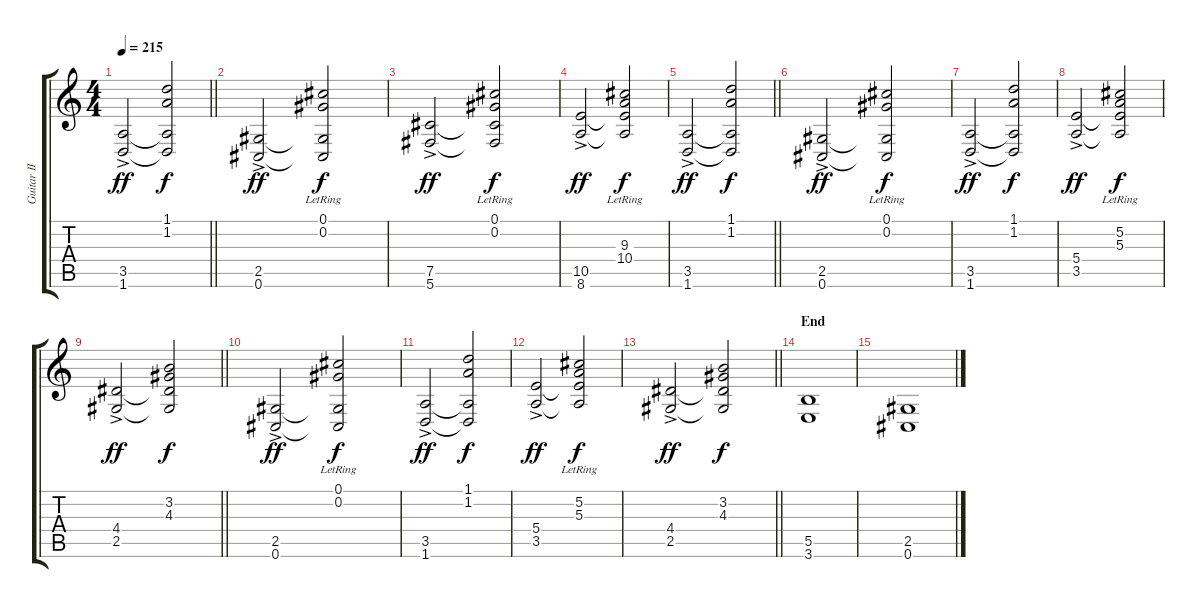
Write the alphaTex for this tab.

\track ("Guitar II" "Guitar II") {instrument distortionguitar}
\staff {score tabs}
\tuning (Db4 Ab3 E3 B2 Gb2 Db2) {hide}
\ts (4 4)
\tempo 215
\clef g2
\barLineRight lightlight
\ks c
(3.5{ac} 1.6{ac}).2{dy ff} (1.1 1.2 3.5{t} 1.6{t}).2{dy f} |
\section ("" "")
(2.5{ac} 0.6{ac}).2{dy ff} (0.1{lr} 0.2{lr} 2.5{t} 0.6{t}).2{dy f} |
(7.5{ac} 5.6{ac}).2{dy ff} (0.1{lr} 0.2{lr} 7.5{t} 5.6{t}).2{dy f} |
(10.5{ac} 8.6{ac}).2{dy ff} (9.3{lr} 10.4{lr} 10.5{t} 8.6{t}).2{dy f} |
\barLineRight lightlight
(3.5{ac} 1.6{ac}).2{dy ff} (1.1 1.2 3.5{t} 1.6{t}).2{dy f} |
\section ("" "")
(2.5{ac} 0.6{ac}).2{dy ff} (0.1{lr} 0.2{lr} 2.5{t} 0.6{t}).2{dy f} |
(3.5{ac} 1.6{ac}).2{dy ff} (1.1 1.2 3.5{t} 1.6{t}).2{dy f} |
(5.4{ac} 3.5{ac}).2{dy ff} (5.2{lr} 5.3{lr} 5.4{t} 3.5{t}).2{dy f} |
\barLineRight lightlight
(4.4{ac} 2.5{ac}).2{dy ff} (3.2 4.3 4.4{t} 2.5{t}).2{dy f} |
\section ("" "")
(2.5{ac} 0.6{ac}).2{dy ff} (0.1{lr} 0.2{lr} 2.5{t} 0.6{t}).2{dy f} |
(3.5{ac} 1.6{ac}).2{dy ff} (1.1 1.2 3.5{t} 1.6{t}).2{dy f} |
(5.4{ac} 3.5{ac}).2{dy ff} (5.2{lr} 5.3{lr} 5.4{t} 3.5{t}).2{dy f} |
\barLineRight lightlight
(4.4{ac} 2.5{ac}).2{dy ff} (3.2 4.3 4.4{t} 2.5{t}).2{dy f} |
\section ("" "End")
(5.5 3.6).1 |
(2.5 0.6).1
